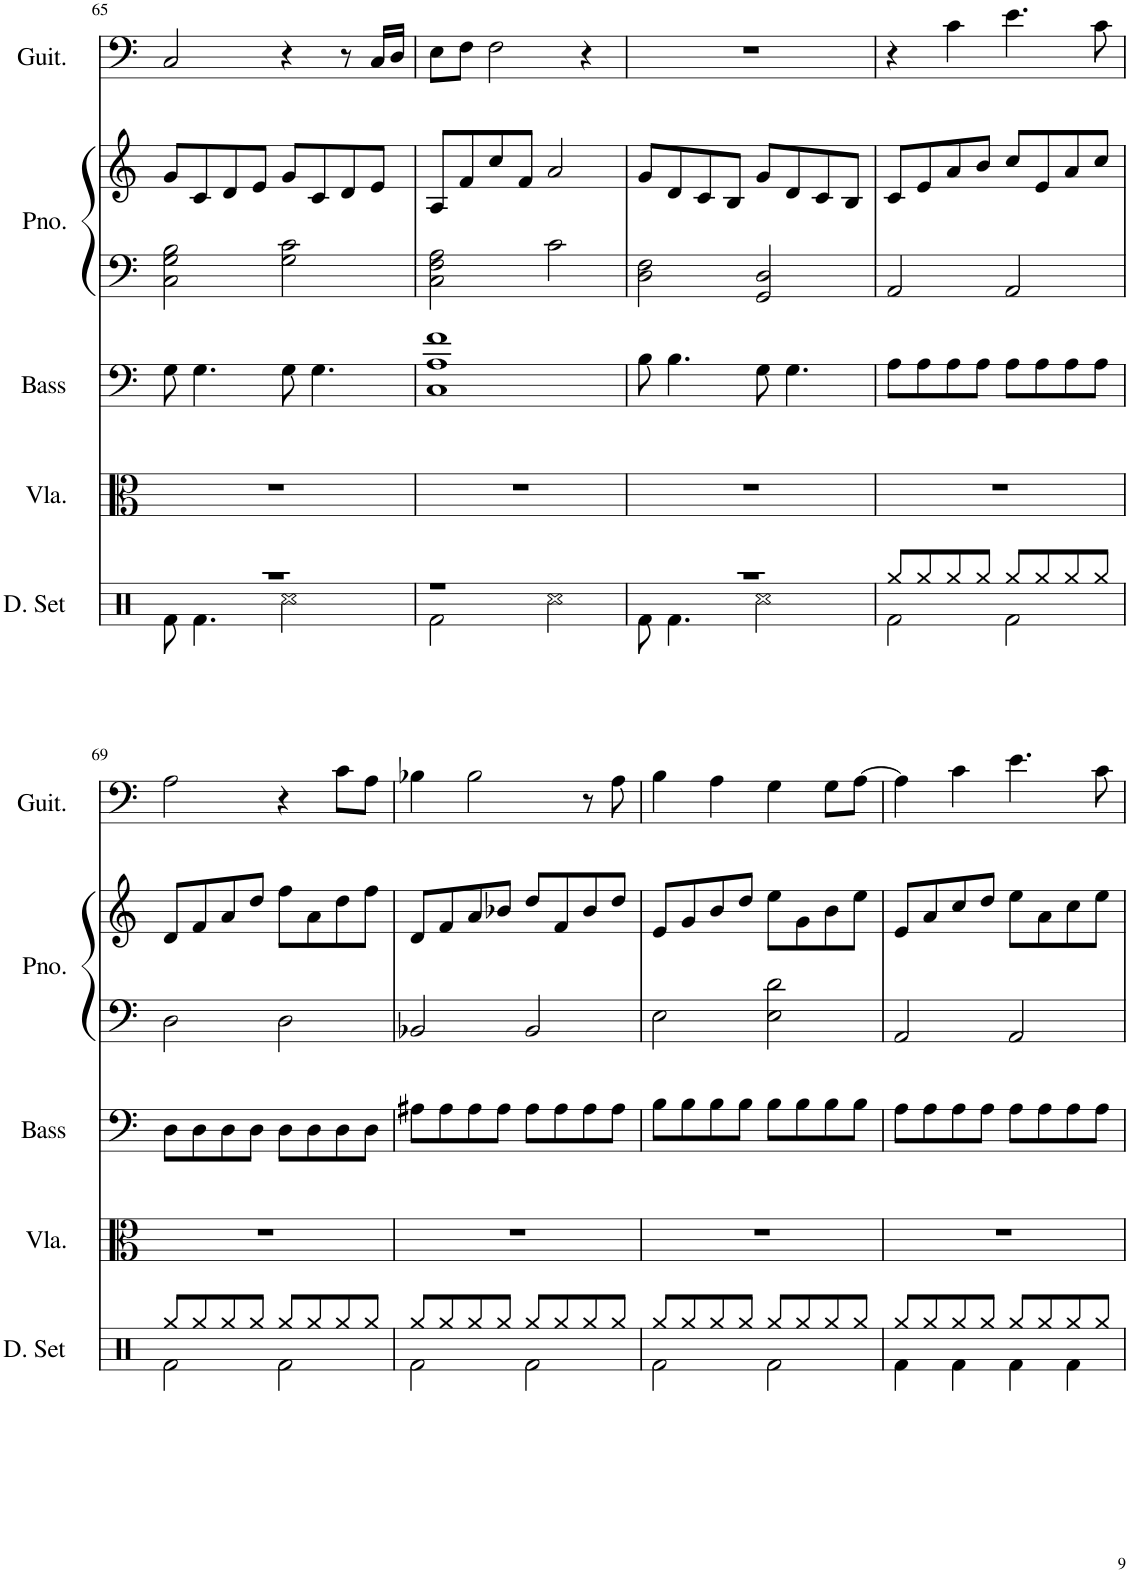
**kern	**kern	**kern	**kern	**kern	**kern
*part5	*part4	*part3	*part2	*part2	*part1
*staff6	*staff5	*staff4	*staff3	*staff2	*staff1
*I"Drumset	*I"Viola	*I"Acoustic Bass	*I"Piano	*	*I"Acoustic Guitar
*I'D. Set	*I'Vla.	*I'Bass	*I'Pno.	*	*I'Guit.
!!LO:PB:g=z
*clefX	*clefC3	*clefF4	*clefF4	*clefG2	*clefF4
*	*	*Trd7c12	*	*	*
*k[]	*k[]	*k[]	*k[]	*k[]	*k[]
*M4/4	*M4/4	*M4/4	*M4/4	*M4/4	*M4/4
=65	=65	=65	=65	=65	=65
*^	*	*	*	*	*
1r	8Rf\	1r	8G\	2C\ 2G\ 2B\	8g/L	2C/
.	4.Rf\	.	4.G\	.	8c/	.
.	.	.	.	.	8d/	.
.	.	.	.	.	8e/J	.
.	2Rcc\	.	8G\	2G\ 2c\	8g/L	4r
.	.	.	4.G\	.	8c/	.
.	.	.	.	.	8d/	8r
.	.	.	.	.	8e/J	16C/LL
.	.	.	.	.	.	16D/JJ
=66	=66	=66	=66	=66	=66	=66
1r	2Rf\	1r	1C 1A 1f	2C\ 2F\ 2A\	8A/L	8E\L
.	.	.	.	.	8f/	8F\J
.	.	.	.	.	8cc/	2F\
.	.	.	.	.	8f/J	.
.	2Rcc\	.	.	2c\	2a/	.
.	.	.	.	.	.	4r
=67	=67	=67	=67	=67	=67	=67
1r	8Rf\	1r	8B\	2D\ 2F\	8g/L	1r
.	4.Rf\	.	4.B\	.	8d/	.
.	.	.	.	.	8c/	.
.	.	.	.	.	8B/J	.
.	2Rcc\	.	8G\	2GG/ 2D/	8g/L	.
.	.	.	4.G\	.	8d/	.
.	.	.	.	.	8c/	.
.	.	.	.	.	8B/J	.
=68	=68	=68	=68	=68	=68	=68
8Rgg/L	2Rf\	1r	8A\L	2AA/	8c/L	4r
8Rgg/	.	.	8A\	.	8e/	.
8Rgg/	.	.	8A\	.	8a/	4c\
8Rgg/J	.	.	8A\J	.	8b/J	.
8Rgg/L	2Rf\	.	8A\L	2AA/	8cc/L	4.e\
8Rgg/	.	.	8A\	.	8e/	.
8Rgg/	.	.	8A\	.	8a/	.
8Rgg/J	.	.	8A\J	.	8cc/J	8c\
!!LO:LB:g=z
=69	=69	=69	=69	=69	=69	=69
8Rgg/L	2Rf\	1r	8D\L	2D\	8d/L	2A\
8Rgg/	.	.	8D\	.	8f/	.
8Rgg/	.	.	8D\	.	8a/	.
8Rgg/J	.	.	8D\J	.	8dd/J	.
8Rgg/L	2Rf\	.	8D\L	2D\	8ff\L	4r
8Rgg/	.	.	8D\	.	8a\	.
8Rgg/	.	.	8D\	.	8dd\	8c\L
8Rgg/J	.	.	8D\J	.	8ff\J	8A\J
=70	=70	=70	=70	=70	=70	=70
8Rgg/L	2Rf\	1r	8A#X\L	2BB-X/	8d/L	4B-X\
8Rgg/	.	.	8A#\	.	8f/	.
8Rgg/	.	.	8A#\	.	8a/	2B-\
8Rgg/J	.	.	8A#\J	.	8b-X/J	.
8Rgg/L	2Rf\	.	8A#\L	2BB-/	8dd/L	.
8Rgg/	.	.	8A#\	.	8f/	.
8Rgg/	.	.	8A#\	.	8b-/	8r
8Rgg/J	.	.	8A#\J	.	8dd/J	8A\
=71	=71	=71	=71	=71	=71	=71
8Rgg/L	2Rf\	1r	8B\L	2E\	8e/L	4B\
8Rgg/	.	.	8B\	.	8g/	.
8Rgg/	.	.	8B\	.	8b/	4A\
8Rgg/J	.	.	8B\J	.	8dd/J	.
8Rgg/L	2Rf\	.	8B\L	2E\ 2d\	8ee\L	4G\
8Rgg/	.	.	8B\	.	8g\	.
8Rgg/	.	.	8B\	.	8b\	8G\L
8Rgg/J	.	.	8B\J	.	8ee\J	[8A\J
=72	=72	=72	=72	=72	=72	=72
8Rgg/L	4Rf\	1r	8A\L	2AA/	8e/L	4A\]
8Rgg/	.	.	8A\	.	8a/	.
8Rgg/	4Rf\	.	8A\	.	8cc/	4c\
8Rgg/J	.	.	8A\J	.	8dd/J	.
8Rgg/L	4Rf\	.	8A\L	2AA/	8ee\L	4.e\
8Rgg/	.	.	8A\	.	8a\	.
8Rgg/	4Rf\	.	8A\	.	8cc\	.
8Rgg/J	.	.	8A\J	.	8ee\J	8c\
*v	*v	*	*	*	*	*
=	=	=	=	=	=
*-	*-	*-	*-	*-	*-
